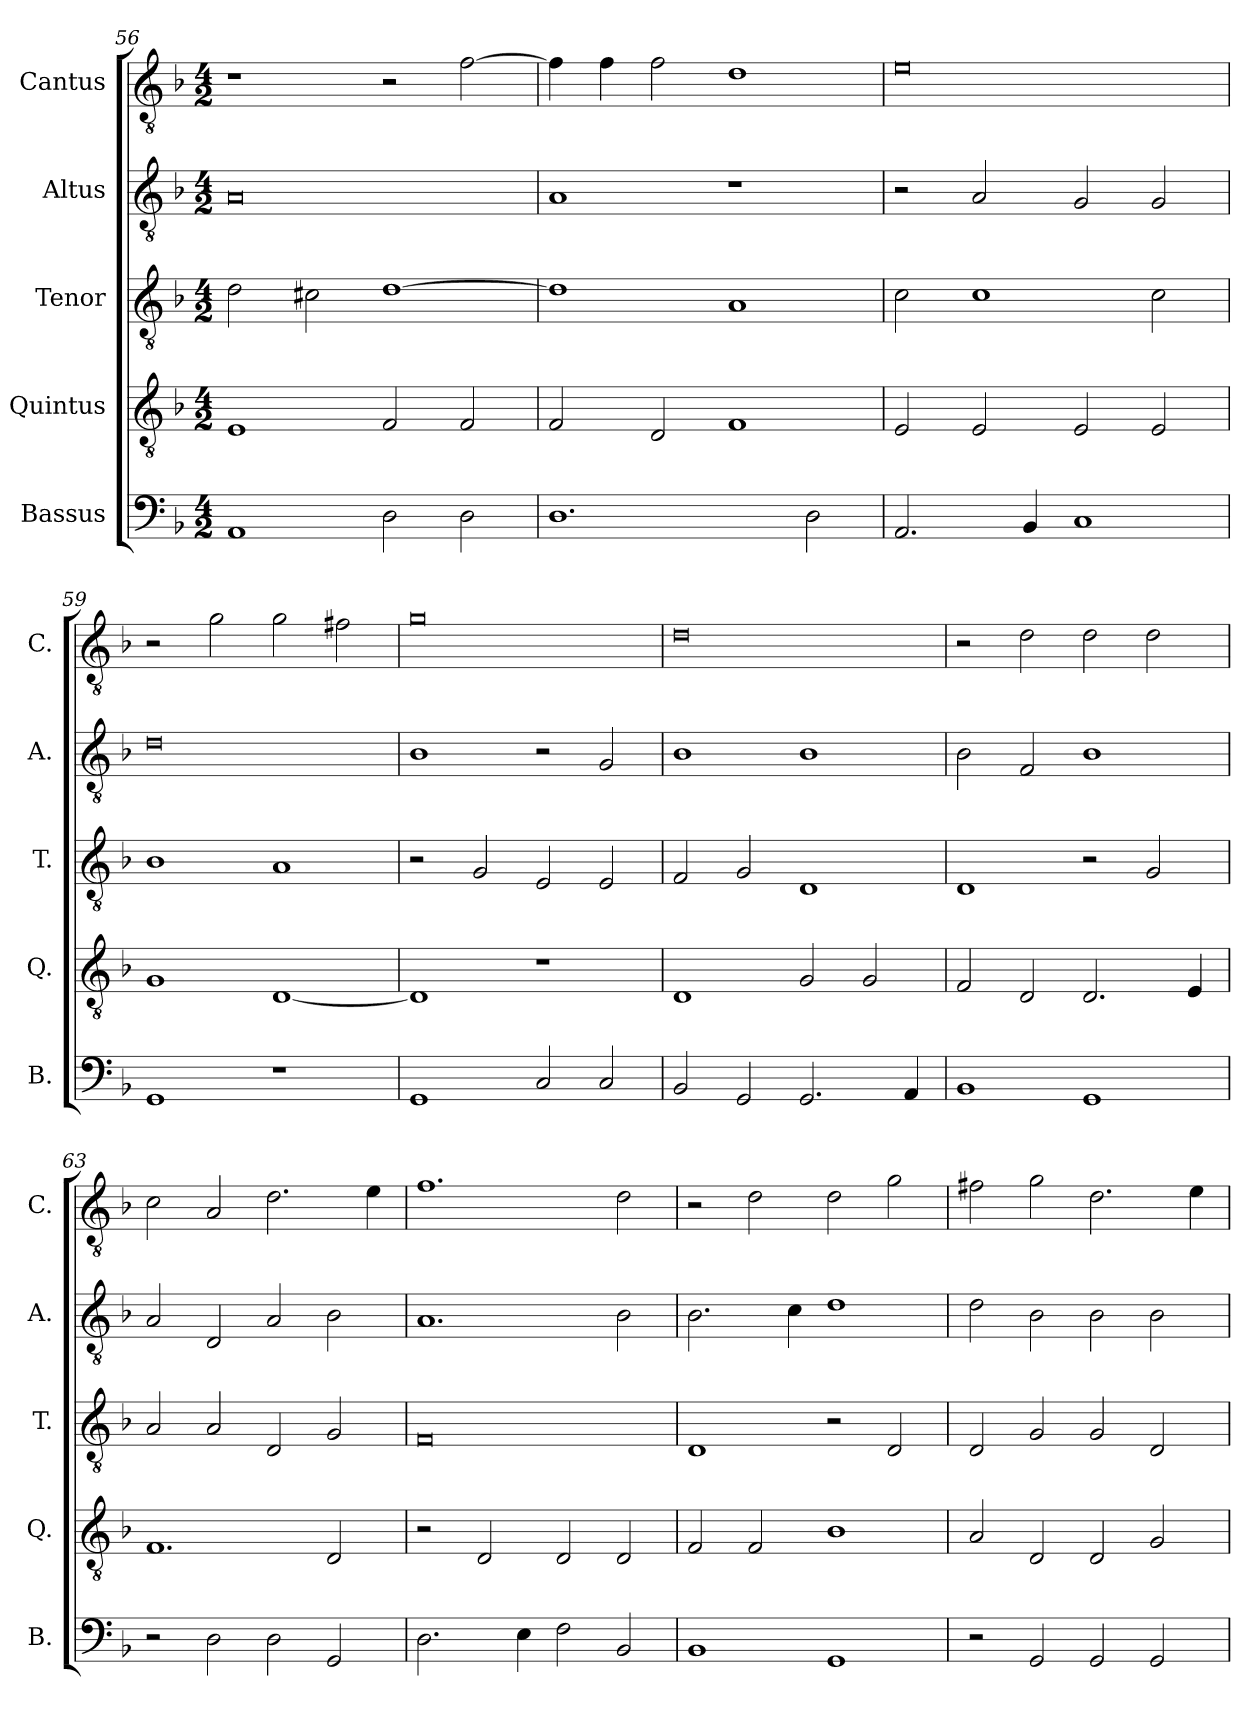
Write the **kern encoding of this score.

**kern	**kern	**kern	**kern	**kern
*part5	*part4	*part3	*part2	*part1
*staff5	*staff4	*staff3	*staff2	*staff1
*I"Bassus	*I"Quintus	*I"Tenor	*I"Altus	*I"Cantus
*I'B.	*I'Q.	*I'T.	*I'A.	*I'C.
*clefF4	*clefGv2	*clefGv2	*clefGv2	*clefGv2
*k[b-]	*k[b-]	*k[b-]	*k[b-]	*k[b-]
*M4/2	*M4/2	*M4/2	*M4/2	*M4/2
=56	=56	=56	=56	=56
1AA	1E	2d\	0A	1r
.	.	2c#X\	.	.
2D\	2F/	[1d	.	2r
2D\	2F/	.	.	[2f\
=57	=57	=57	=57	=57
1.D	2F/	1d]	1A	4f\]
.	.	.	.	4f\
.	2D/	.	.	2f\
.	1F	1A	1r	1d
2D\	.	.	.	.
=58	=58	=58	=58	=58
2.AA/	2E/	2c\	2r	0e
.	2E/	1c	2A/	.
4BB-/	.	.	.	.
1C	2E/	.	2G/	.
.	2E/	2c\	2G/	.
=59	=59	=59	=59	=59
1GG	1G	1B-	0d	2r
.	.	.	.	2g\
1r	[1D	1A	.	2g\
.	.	.	.	2f#X\
=60	=60	=60	=60	=60
1GG	1D]	2r	1B-	0g
.	.	2G/	.	.
2C/	1r	2E/	2r	.
2C/	.	2E/	2G/	.
!!LO:PB:g=z
=61	=61	=61	=61	=61
2BB-/	1D	2F/	1B-	0d
2GG/	.	2G/	.	.
2.GG/	2G/	1D	1B-	.
.	2G/	.	.	.
4AA/	.	.	.	.
=62	=62	=62	=62	=62
1BB-	2F/	1D	2B-\	2r
.	2D/	.	2F/	2d\
1GG	2.D/	2r	1B-	2d\
.	.	2G/	.	2d\
.	4E/	.	.	.
=63	=63	=63	=63	=63
2r	1.F	2A/	2A/	2c\
2D\	.	2A/	2D/	2A/
2D\	.	2D/	2A/	2.d\
2GG/	2D/	2G/	2B-\	.
.	.	.	.	4e\
=64	=64	=64	=64	=64
2.D\	2r	0F	1.A	1.f
.	2D/	.	.	.
4E\	.	.	.	.
2F\	2D/	.	.	.
2BB-/	2D/	.	2B-\	2d\
=65	=65	=65	=65	=65
1BB-	2F/	1D	2.B-\	2r
.	2F/	.	.	2d\
.	.	.	4c\	.
1GG	1B-	2r	1d	2d\
.	.	2D/	.	2g\
=66	=66	=66	=66	=66
2r	2A/	2D/	2d\	2f#X\
2GG/	2D/	2G/	2B-\	2g\
2GG/	2D/	2G/	2B-\	2.d\
2GG/	2G/	2D/	2B-\	.
.	.	.	.	4e\
=	=	=	=	=
*-	*-	*-	*-	*-
